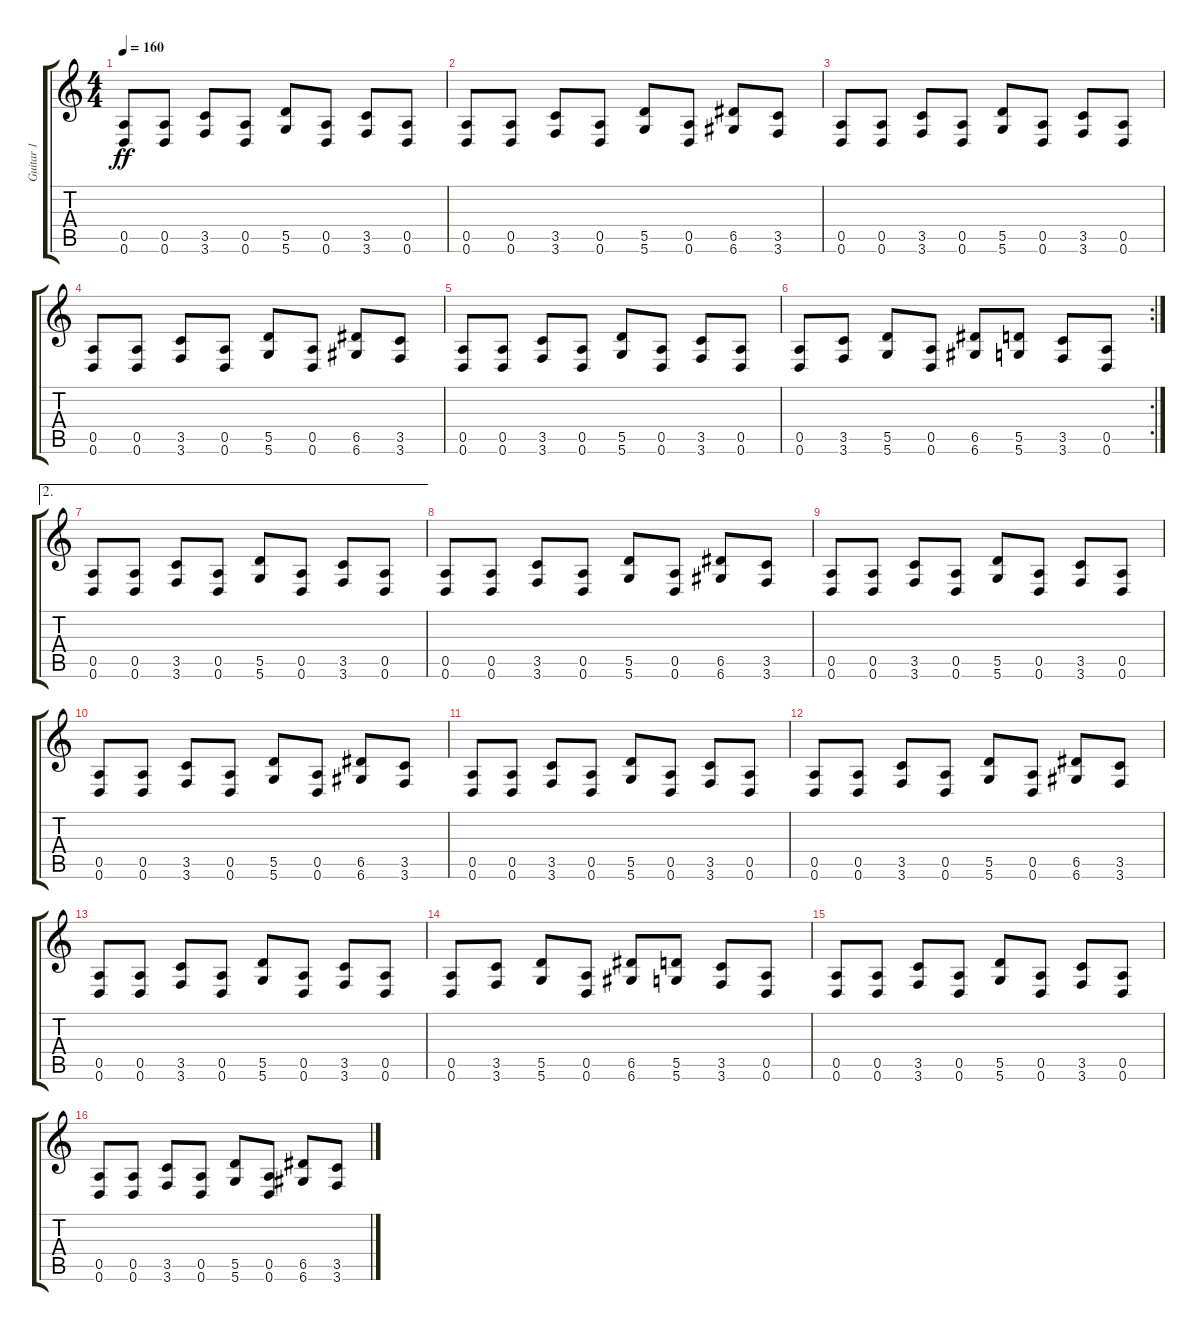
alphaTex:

\track ("Guitar 1" "Guitar 1") {instrument distortionguitar}
\staff {score tabs}
\tuning (E4 B3 G3 D3 A2 D2) {hide}
\ts (4 4)
\tempo 160
\clef g2
\ks c
(0.5 0.6).8{dy ff} (0.5 0.6).8 (3.5 3.6).8 (0.5 0.6).8 (5.5 5.6).8 (0.5 0.6).8 (3.5 3.6).8 (0.5 0.6).8 |
(0.5 0.6).8 (0.5 0.6).8 (3.5 3.6).8 (0.5 0.6).8 (5.5 5.6).8 (0.5 0.6).8 (6.5 6.6).8 (3.5 3.6).8 |
(0.5 0.6).8 (0.5 0.6).8 (3.5 3.6).8 (0.5 0.6).8 (5.5 5.6).8 (0.5 0.6).8 (3.5 3.6).8 (0.5 0.6).8 |
(0.5 0.6).8 (0.5 0.6).8 (3.5 3.6).8 (0.5 0.6).8 (5.5 5.6).8 (0.5 0.6).8 (6.5 6.6).8 (3.5 3.6).8 |
(0.5 0.6).8 (0.5 0.6).8 (3.5 3.6).8 (0.5 0.6).8 (5.5 5.6).8 (0.5 0.6).8 (3.5 3.6).8 (0.5 0.6).8 |
\rc 2
(0.5 0.6).8 (3.5 3.6).8 (5.5 5.6).8 (0.5 0.6).8 (6.5 6.6).8 (5.5 5.6).8 (3.5 3.6).8 (0.5 0.6).8 |
\ae 2
(0.5 0.6).8 (0.5 0.6).8 (3.5 3.6).8 (0.5 0.6).8 (5.5 5.6).8 (0.5 0.6).8 (3.5 3.6).8 (0.5 0.6).8 |
(0.5 0.6).8 (0.5 0.6).8 (3.5 3.6).8 (0.5 0.6).8 (5.5 5.6).8 (0.5 0.6).8 (6.5 6.6).8 (3.5 3.6).8 |
(0.5 0.6).8 (0.5 0.6).8 (3.5 3.6).8 (0.5 0.6).8 (5.5 5.6).8 (0.5 0.6).8 (3.5 3.6).8 (0.5 0.6).8 |
(0.5 0.6).8 (0.5 0.6).8 (3.5 3.6).8 (0.5 0.6).8 (5.5 5.6).8 (0.5 0.6).8 (6.5 6.6).8 (3.5 3.6).8 |
(0.5 0.6).8 (0.5 0.6).8 (3.5 3.6).8 (0.5 0.6).8 (5.5 5.6).8 (0.5 0.6).8 (3.5 3.6).8 (0.5 0.6).8 |
(0.5 0.6).8 (0.5 0.6).8 (3.5 3.6).8 (0.5 0.6).8 (5.5 5.6).8 (0.5 0.6).8 (6.5 6.6).8 (3.5 3.6).8 |
(0.5 0.6).8 (0.5 0.6).8 (3.5 3.6).8 (0.5 0.6).8 (5.5 5.6).8 (0.5 0.6).8 (3.5 3.6).8 (0.5 0.6).8 |
(0.5 0.6).8 (3.5 3.6).8 (5.5 5.6).8 (0.5 0.6).8 (6.5 6.6).8 (5.5 5.6).8 (3.5 3.6).8 (0.5 0.6).8 |
(0.5 0.6).8 (0.5 0.6).8 (3.5 3.6).8 (0.5 0.6).8 (5.5 5.6).8 (0.5 0.6).8 (3.5 3.6).8 (0.5 0.6).8 |
(0.5 0.6).8 (0.5 0.6).8 (3.5 3.6).8 (0.5 0.6).8 (5.5 5.6).8 (0.5 0.6).8 (6.5 6.6).8 (3.5 3.6).8
